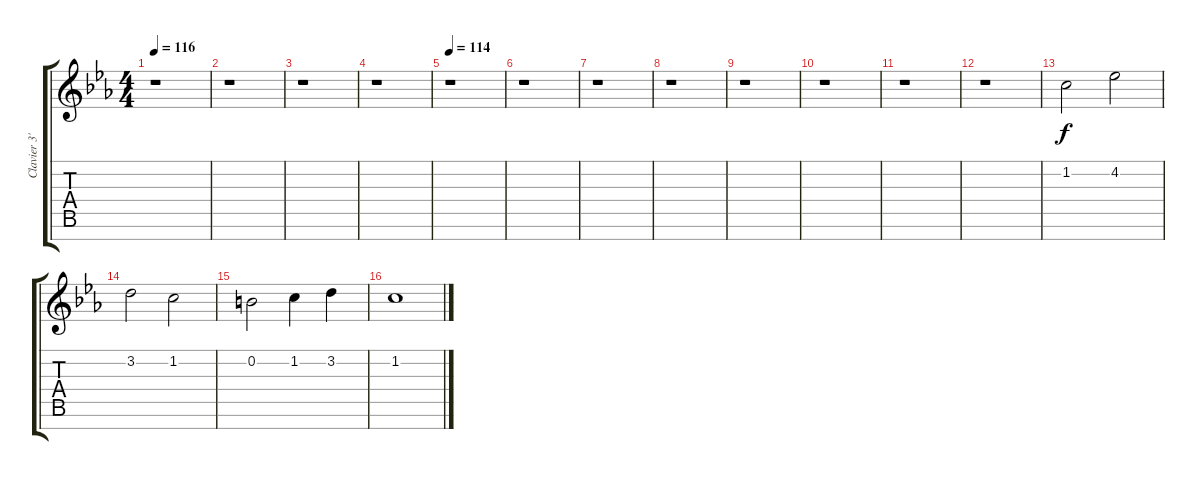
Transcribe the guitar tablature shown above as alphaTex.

\track ("Clavier 3'" "Clavier 3'") {instrument synthbass2}
\staff {score tabs}
\tuning (E4 B3 G3 D3 A2 E2 B1) {hide}
\ts (4 4)
\tempo 116
\clef g2
\ks eb
r.1{dy f} |
r.1 |
r.1 |
r.1 |
\tempo 114
r.1 |
r.1 |
r.1 |
r.1 |
r.1 |
r.1 |
r.1 |
r.1 |
1.2.2{volume 11 instrument choiraahs} 4.2.2 |
3.2.2 1.2.2 |
0.2.2 1.2.4 3.2.4 |
1.2.1
